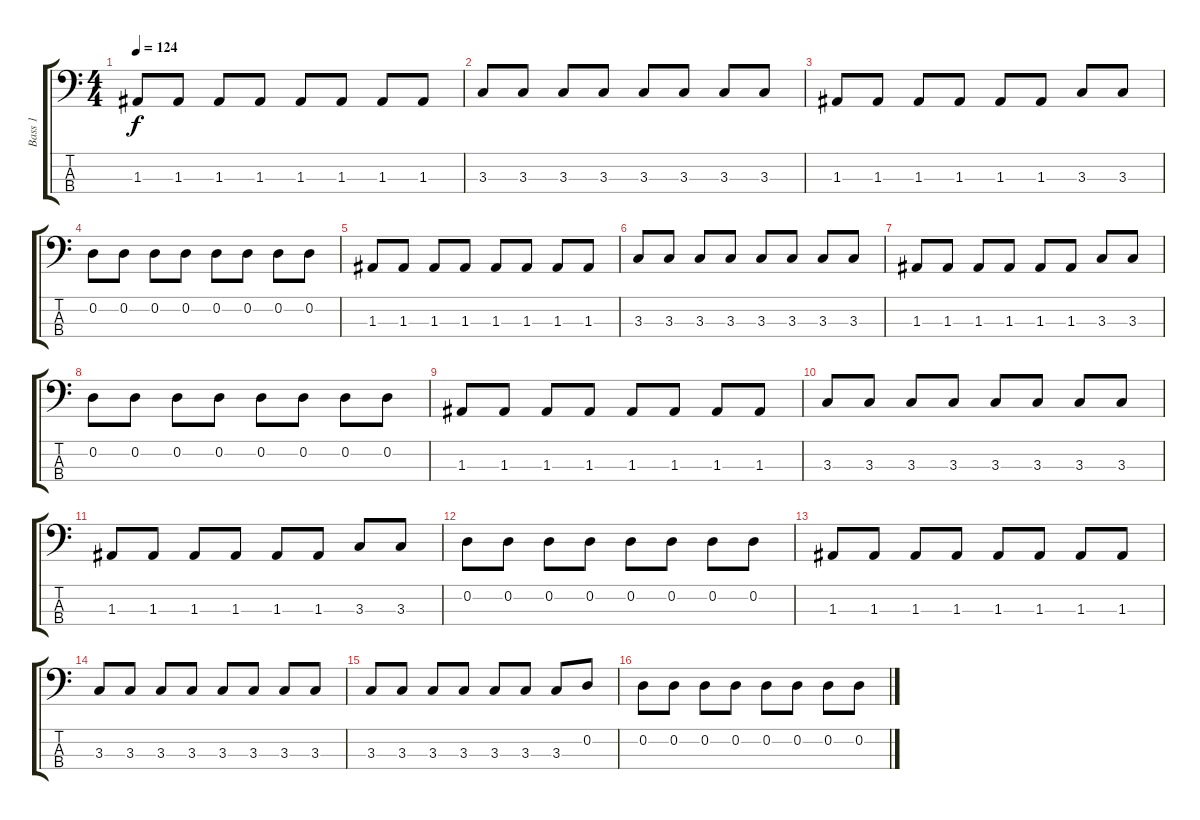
\track ("Bass 1" "Bass 1") {instrument electricbasspick}
\staff {score tabs}
\tuning (G2 D2 A1 E1) {hide}
\ts (4 4)
\tempo 124
\clef f4
\ks c
1.3.8{dy f} 1.3.8 1.3.8 1.3.8 1.3.8 1.3.8 1.3.8 1.3.8 |
3.3.8 3.3.8 3.3.8 3.3.8 3.3.8 3.3.8 3.3.8 3.3.8 |
1.3.8 1.3.8 1.3.8 1.3.8 1.3.8 1.3.8 3.3.8 3.3.8 |
0.2.8 0.2.8 0.2.8 0.2.8 0.2.8 0.2.8 0.2.8 0.2.8 |
1.3.8 1.3.8 1.3.8 1.3.8 1.3.8 1.3.8 1.3.8 1.3.8 |
3.3.8 3.3.8 3.3.8 3.3.8 3.3.8 3.3.8 3.3.8 3.3.8 |
1.3.8 1.3.8 1.3.8 1.3.8 1.3.8 1.3.8 3.3.8 3.3.8 |
0.2.8 0.2.8 0.2.8 0.2.8 0.2.8 0.2.8 0.2.8 0.2.8 |
1.3.8 1.3.8 1.3.8 1.3.8 1.3.8 1.3.8 1.3.8 1.3.8 |
3.3.8 3.3.8 3.3.8 3.3.8 3.3.8 3.3.8 3.3.8 3.3.8 |
1.3.8 1.3.8 1.3.8 1.3.8 1.3.8 1.3.8 3.3.8 3.3.8 |
0.2.8 0.2.8 0.2.8 0.2.8 0.2.8 0.2.8 0.2.8 0.2.8 |
1.3.8 1.3.8 1.3.8 1.3.8 1.3.8 1.3.8 1.3.8 1.3.8 |
3.3.8 3.3.8 3.3.8 3.3.8 3.3.8 3.3.8 3.3.8 3.3.8 |
3.3.8 3.3.8 3.3.8 3.3.8 3.3.8 3.3.8 3.3.8 0.2.8 |
0.2.8 0.2.8 0.2.8 0.2.8 0.2.8 0.2.8 0.2.8 0.2.8
